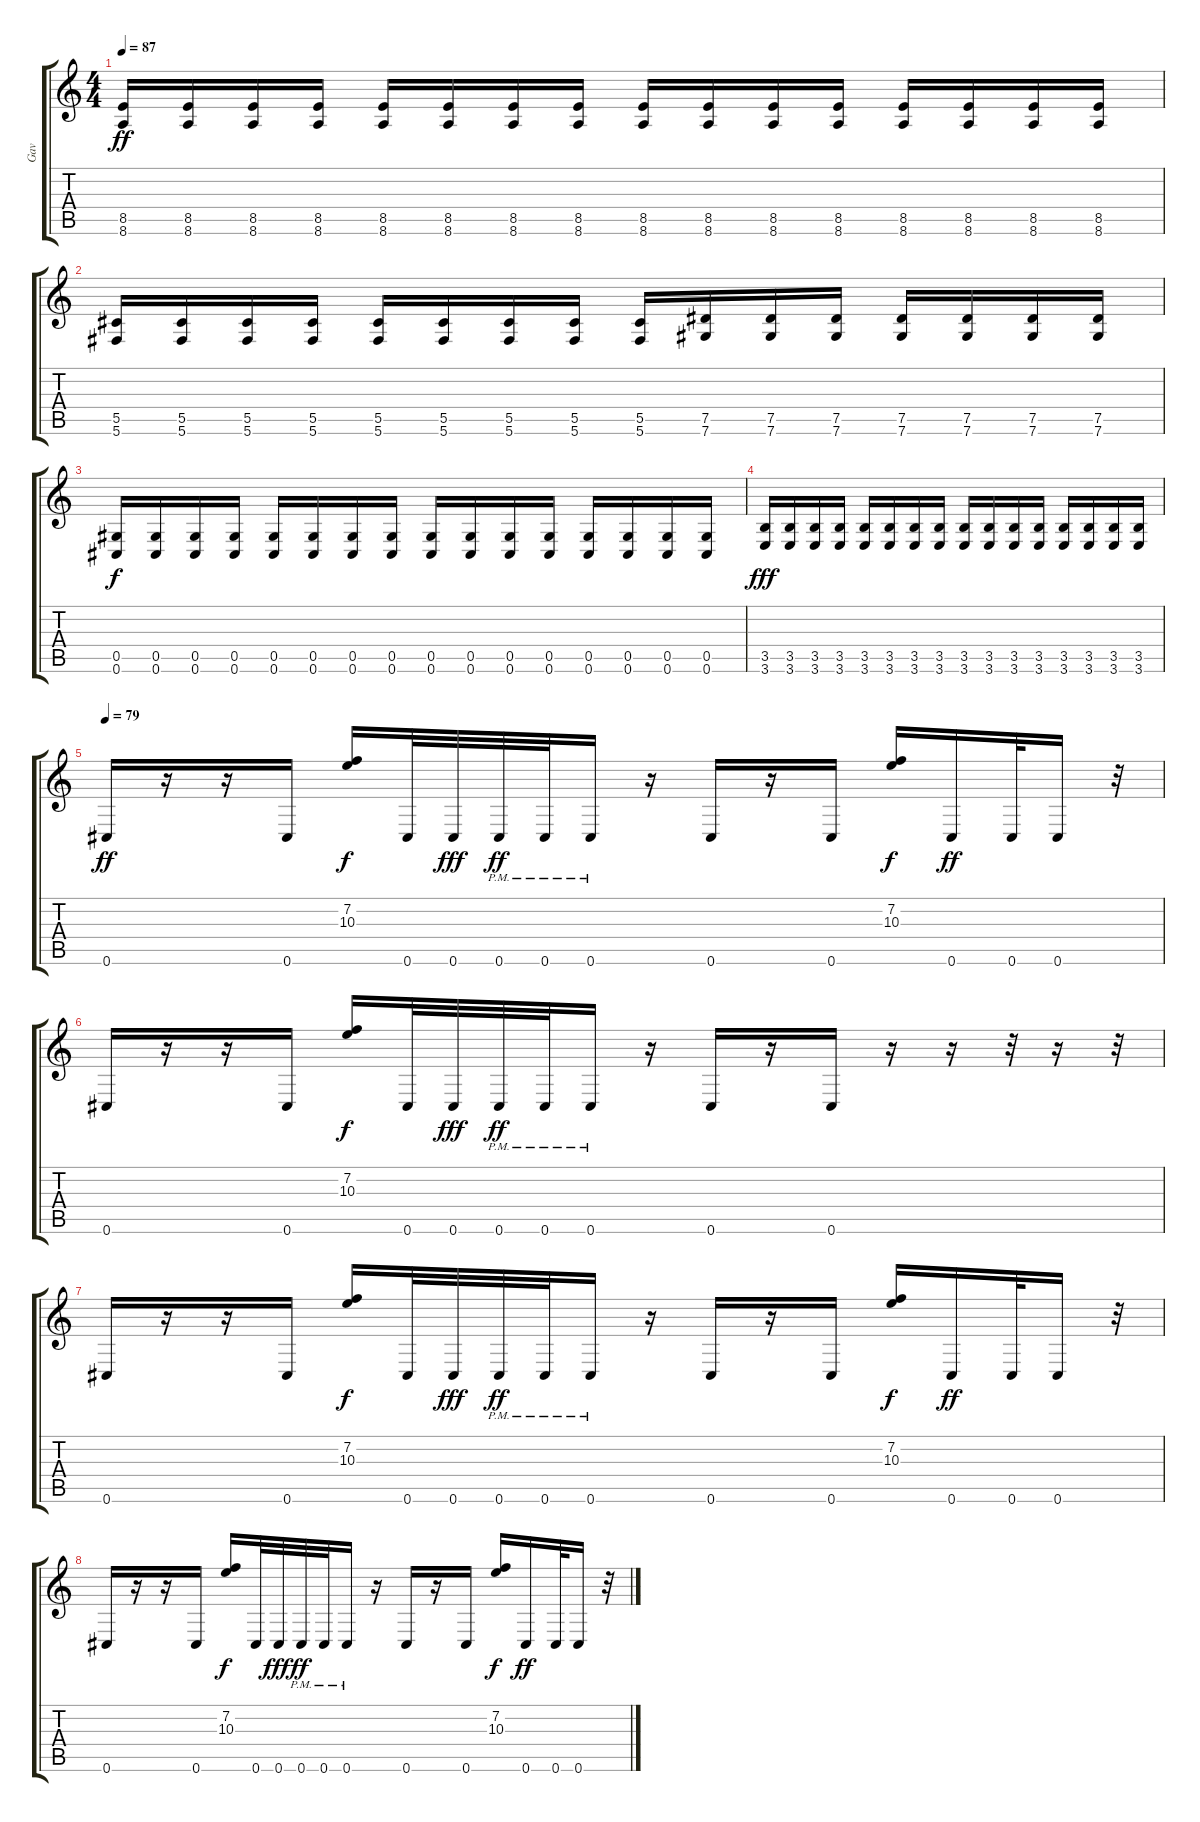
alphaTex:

\track ("Gav" "Gav") {instrument distortionguitar}
\staff {score tabs}
\tuning (Eb4 Bb3 Gb3 Db3 Ab2 Db2) {hide}
\ts (4 4)
\tempo 87
\clef g2
\ks c
(8.5 8.6).16{dy ff} (8.5 8.6).16 (8.5 8.6).16 (8.5 8.6).16 (8.5 8.6).16 (8.5 8.6).16 (8.5 8.6).16 (8.5 8.6).16 (8.5 8.6).16 (8.5 8.6).16 (8.5 8.6).16 (8.5 8.6).16 (8.5 8.6).16 (8.5 8.6).16 (8.5 8.6).16 (8.5 8.6).16 |
(5.5 5.6).16 (5.5 5.6).16 (5.5 5.6).16 (5.5 5.6).16 (5.5 5.6).16 (5.5 5.6).16 (5.5 5.6).16 (5.5 5.6).16 (5.5 5.6).16 (7.5 7.6).16 (7.5 7.6).16 (7.5 7.6).16 (7.5 7.6).16 (7.5 7.6).16 (7.5 7.6).16 (7.5 7.6).16 |
(0.5 0.6).16{dy f} (0.5 0.6).16 (0.5 0.6).16 (0.5 0.6).16 (0.5 0.6).16 (0.5 0.6).16 (0.5 0.6).16 (0.5 0.6).16 (0.5 0.6).16 (0.5 0.6).16 (0.5 0.6).16 (0.5 0.6).16 (0.5 0.6).16 (0.5 0.6).16 (0.5 0.6).16 (0.5 0.6).16 |
(3.5 3.6).16{dy fff} (3.5 3.6).16 (3.5 3.6).16 (3.5 3.6).16 (3.5 3.6).16 (3.5 3.6).16 (3.5 3.6).16 (3.5 3.6).16 (3.5 3.6).16 (3.5 3.6).16 (3.5 3.6).16 (3.5 3.6).16 (3.5 3.6).16 (3.5 3.6).16 (3.5 3.6).16 (3.5 3.6).16 |
\tempo 79
0.6.16{dy ff} r.16 r.16 0.6.16 (7.2 10.3).16{dy f} 0.6.32 0.6.32{dy fff} 0.6{pm}.32{dy ff} 0.6{pm}.32 0.6{pm}.16 r.16 0.6.16 r.16 0.6.16 (7.2 10.3).16{dy f} 0.6.16{dy ff} 0.6.32 0.6.16 r.32 |
0.6.16 r.16 r.16 0.6.16 (7.2 10.3).16{dy f} 0.6.32 0.6.32{dy fff} 0.6{pm}.32{dy ff} 0.6{pm}.32 0.6{pm}.16 r.16 0.6.16 r.16 0.6.16 r.16 r.16 r.32 r.16 r.32 |
0.6.16 r.16 r.16 0.6.16 (7.2 10.3).16{dy f} 0.6.32 0.6.32{dy fff} 0.6{pm}.32{dy ff} 0.6{pm}.32 0.6{pm}.16 r.16 0.6.16 r.16 0.6.16 (7.2 10.3).16{dy f} 0.6.16{dy ff} 0.6.32 0.6.16 r.32 |
0.6.16 r.16 r.16 0.6.16 (7.2 10.3).16{dy f} 0.6.32 0.6.32{dy fff} 0.6{pm}.32{dy ff} 0.6{pm}.32 0.6{pm}.16 r.16 0.6.16 r.16 0.6.16 (7.2 10.3).16{dy f} 0.6.16{dy ff} 0.6.32 0.6.16 r.32
